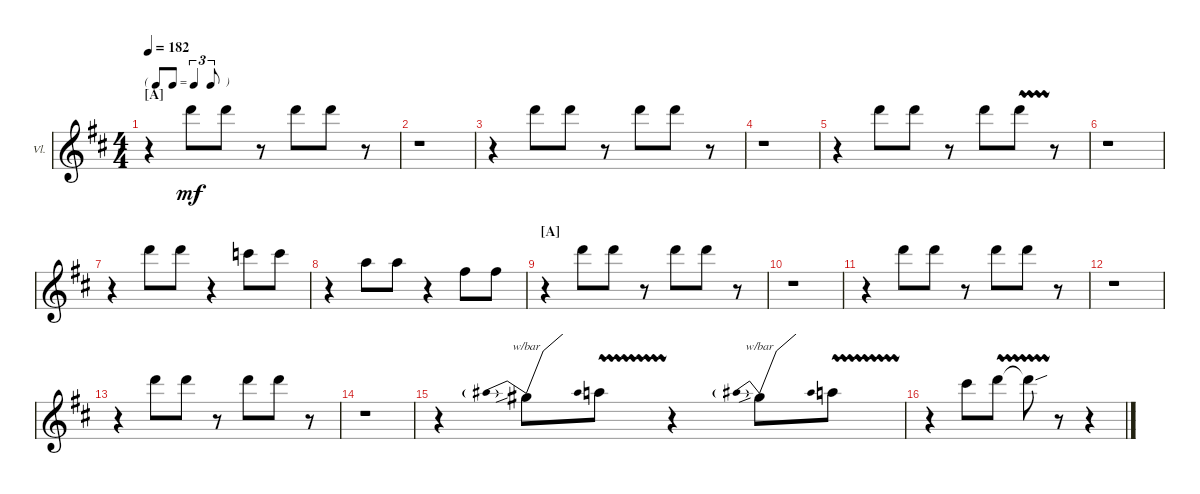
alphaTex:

\defaultSystemsLayout 4
\bracketExtendMode groupsimilarinstruments
\firstSystemTrackNameOrientation horizontal
\otherSystemsTrackNameOrientation horizontal
\track ("Violin" "Vl.") {multiBarRest instrument violin}
\staff {score}
\tuning (E5 A4 D4 G3)
\ts (4 4)
\tf triplet8th
\section ("A" "")
\tempo 182
\clef g2
\ks d
r.4{dy mf} 10.1.8 10.1.8 r.8 10.1.8{beam merge} 10.1.8 r.8 |
r.1 |
r.4 10.1.8 10.1.8 r.8 10.1.8{beam merge} 10.1.8 r.8 |
r.1 |
r.4 10.1.8 10.1.8 r.8 10.1.8{beam merge} 10.1{vw}.8 r.8 |
r.1 |
r.4 10.1.8 10.1.8 r.4 8.1.8 8.1.8 |
r.4 5.1.8 5.1.8 r.4 2.1.8 2.1.8 |
\section ("A" "")
r.4 10.1.8 10.1.8 r.8 10.1.8{beam merge} 10.1.8 r.8 |
r.1 |
r.4 10.1.8 10.1.8 r.8 10.1.8{beam merge} 10.1.8 r.8 |
r.1 |
r.4 10.1.8 10.1.8 r.8 10.1.8{beam merge} 10.1.8 r.8 |
r.1 |
r.4 6.1{sib}.8{tbe (predivedive default 0 -4 30 0)} 12.2{vw}.8 r.4 6.1{sib}.8{tbe (predivedive default 0 -4 30 0)} 12.2{vw}.8 |
r.4 9.1.8 10.1{vw}.8 10.1{vw sou t}.8 r.8 r.4
